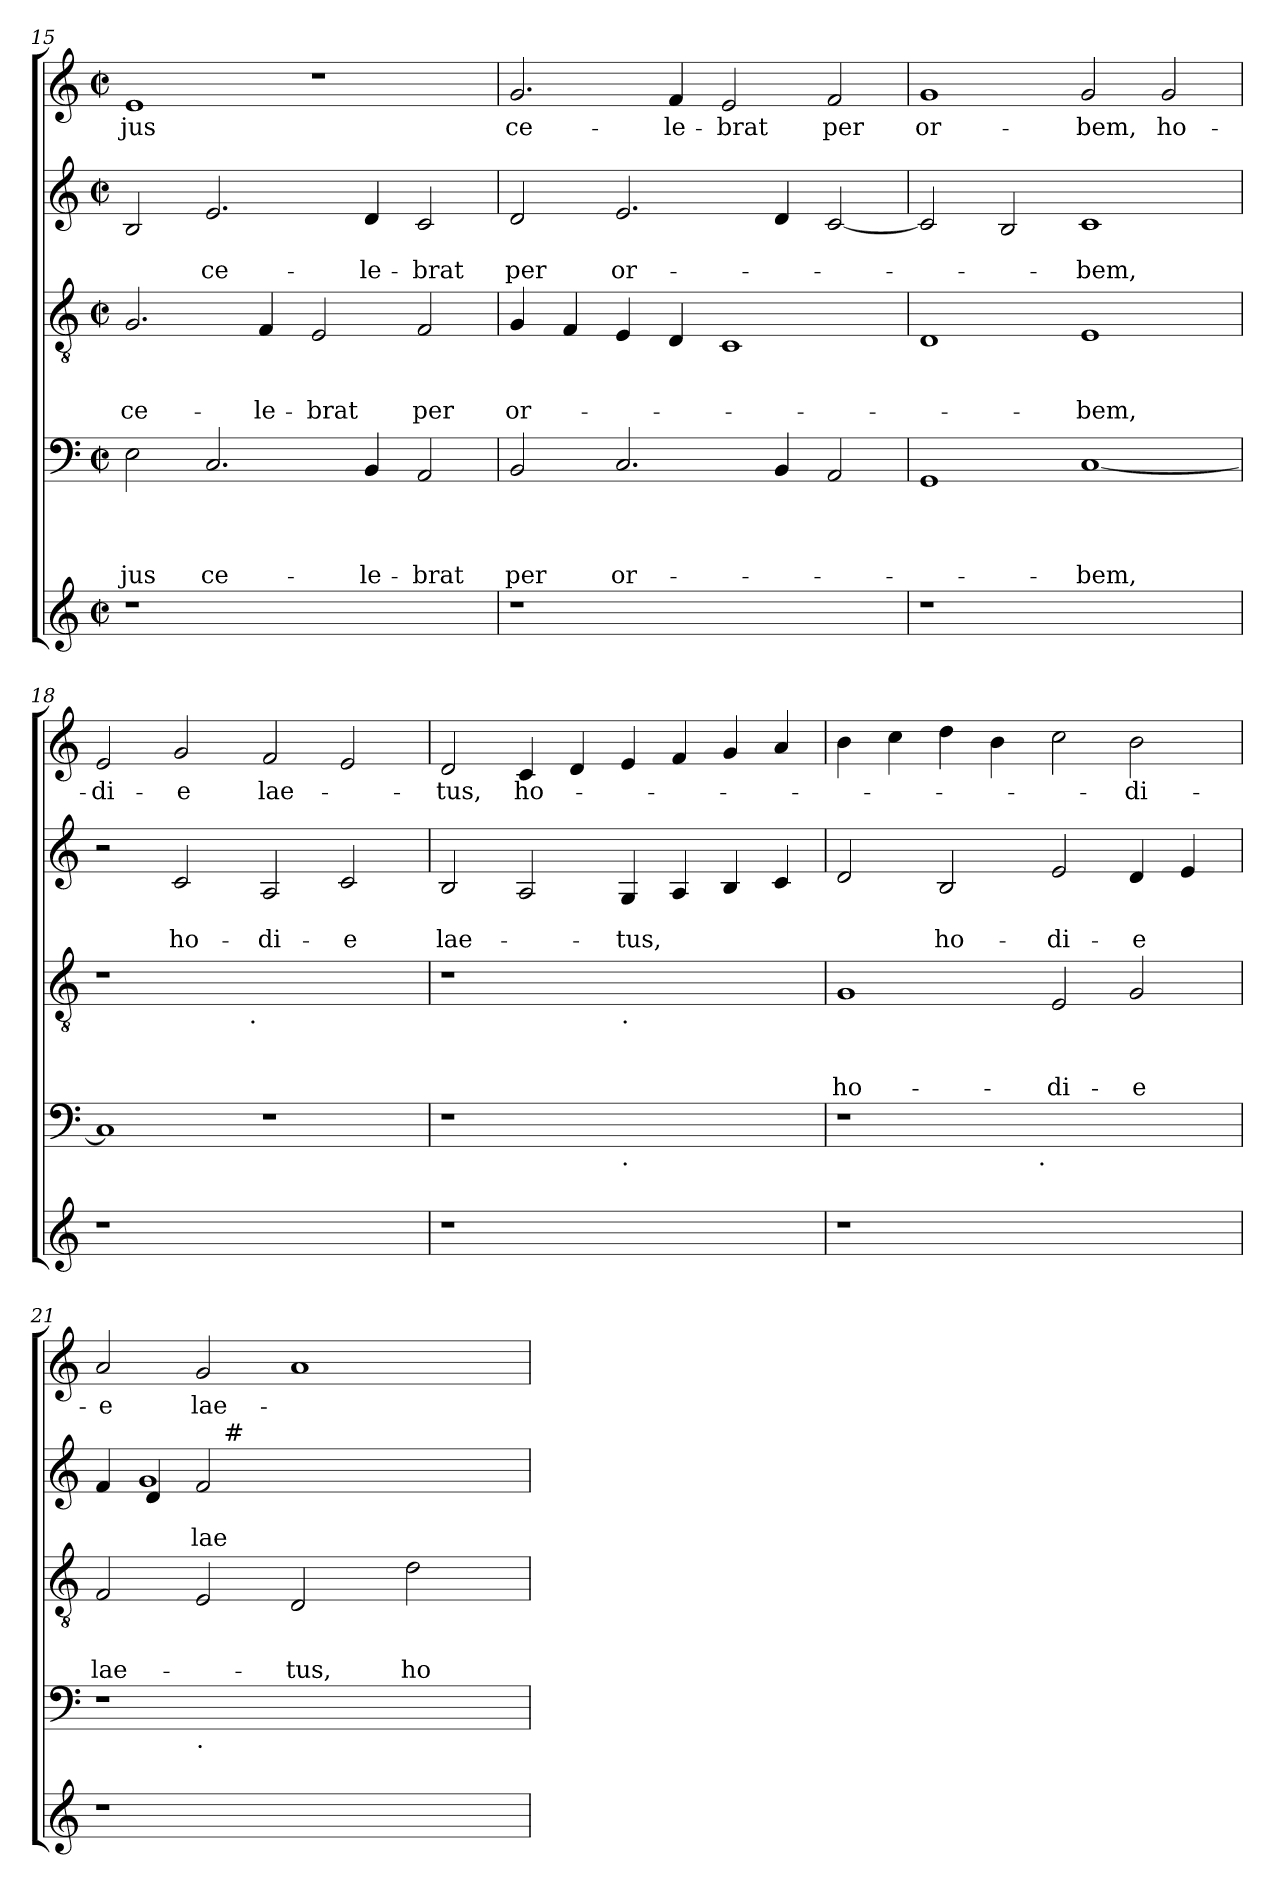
**kern	**kern	**text	**text	**text	**text	**kern	**text	**text	**text	**kern	**text	**text	**kern	**text
*part5	*part4	*part4	*part4	*part4	*part4	*part3	*part3	*part3	*part3	*part2	*part2	*part2	*part1	*part1
*staff5	*staff4	*staff4	*staff4	*staff4	*staff4	*staff3	*staff3	*staff3	*staff3	*staff2	*staff2	*staff2	*staff1	*staff1
*clefG2	*clefF4	*	*	*	*	*clefGv2	*	*	*	*clefG2	*	*	*clefG2	*
*k[]	*k[]	*	*	*	*	*k[]	*	*	*	*k[]	*	*	*k[]	*
*C:	*C:	*	*	*	*	*C:	*	*	*	*C:	*	*	*C:	*
*M2/2	*M2/2	*	*	*	*	*M2/2	*	*	*	*M2/2	*	*	*M2/2	*
*met(c|)	*met(c|)	*	*	*	*	*met(c|)	*	*	*	*met(c|)	*	*	*met(c|)	*
=15	=15	=15	=15	=15	=15	=15	=15	=15	=15	=15	=15	=15	=15	=15
!	!	!	!	!	!LO:LY:b	!	!	!	!LO:LY:b	!	!	!	!	!LO:LY:b
1r	2E\	.	.	.	-jus	2.G/	.	.	ce-	2B/	.	.	1e	-jus
!	!	!	!	!	!LO:LY:b	!	!	!	!	!	!	!LO:LY:b	!	!
.	2.C/	.	.	.	ce-	.	.	.	.	2.e/	.	ce-	.	.
!	!	!	!	!	!	!	!	!	!LO:LY:b	!	!	!	!	!
.	.	.	.	.	.	4F/	.	.	-le-	.	.	.	.	.
!	!	!	!	!	!	!	!	!	!LO:LY:b	!	!	!	!	!
1ryy	.	.	.	.	.	2E/	.	.	-brat	.	.	.	1r	.
!	!	!	!	!	!LO:LY:b	!	!	!	!	!	!	!LO:LY:b	!	!
.	4BB/	.	.	.	-le-	.	.	.	.	4d/	.	-le-	.	.
!	!	!	!	!	!LO:LY:b	!	!	!	!LO:LY:b	!	!	!LO:LY:b	!	!
.	2AA/	.	.	.	-brat	2F/	.	.	per	2c/	.	-brat	.	.
=16	=16	=16	=16	=16	=16	=16	=16	=16	=16	=16	=16	=16	=16	=16
!	!	!	!	!	!LO:LY:b	!	!	!	!LO:LY:b	!	!	!LO:LY:b	!	!LO:LY:b
1r	2BB/	.	.	.	per	4G/	.	.	or-	2d/	.	per	2.g/	ce-
.	.	.	.	.	.	4F/	.	.	.	.	.	.	.	.
!	!	!	!	!	!LO:LY:b	!	!	!	!	!	!	!LO:LY:b	!	!
.	2.C/	.	.	.	or-	4E/	.	.	.	2.e/	.	or-	.	.
!	!	!	!	!	!	!	!	!	!	!	!	!	!	!LO:LY:b
.	.	.	.	.	.	4D/	.	.	.	.	.	.	4f/	-le-
!	!	!	!	!	!	!	!	!	!	!	!	!	!	!LO:LY:b
1ryy	.	.	.	.	.	1C	.	.	.	.	.	.	2e/	-brat
.	4BB/	.	.	.	.	.	.	.	.	4d/	.	.	.	.
!	!	!	!	!	!	!	!	!	!	!	!	!	!	!LO:LY:b
.	2AA/	.	.	.	.	.	.	.	.	[<2c/	.	.	2f/	per
=17	=17	=17	=17	=17	=17	=17	=17	=17	=17	=17	=17	=17	=17	=17
!	!	!	!	!	!	!	!	!	!	!	!	!	!	!LO:LY:b
1r	1GG	.	.	.	.	1D	.	.	.	2c/]	.	.	1g	or-
.	.	.	.	.	.	.	.	.	.	2B/	.	.	.	.
!	!	!	!	!	!LO:LY:b	!	!	!	!LO:LY:b	!	!	!LO:LY:b	!	!LO:LY:b
1ryy	[<1C	.	.	.	-bem,	1E	.	.	-bem,	1c	.	-bem,	2g/	-bem,
!	!	!	!	!	!	!	!	!	!	!	!	!	!	!LO:LY:b
.	.	.	.	.	.	.	.	.	.	.	.	.	2g/	ho-
=18	=18	=18	=18	=18	=18	=18	=18	=18	=18	=18	=18	=18	=18	=18
!	!	!	!	!	!	!	!	!	!	!	!	!	!	!LO:LY:b
*	*	*	*	*	*	*^	*	*	*	*	*	*	*	*
1r	1C]	.	.	.	.	1r	2ryy	.	.	.	2r	.	.	2e/	-di-
!	!	!	!	!	!	!	!	!	!	!	!	!	!LO:LY:b	!	!LO:LY:b
.	.	.	.	.	.	.	4...ryy	.	.	.	2c/	.	ho-	2g/	-e
!	!	!	!	!	!	!	!LO:TX:b:t=.	!	!	!	!	!	!	!	!
.	.	.	.	.	.	.	1ryy	.	.	.	.	.	.	.	.
!	!	!	!	!	!	!	!	!	!	!	!	!	!LO:LY:b:rj	!	!LO:LY:b
1ryy	1r	.	.	.	.	1ryy	.	.	.	.	2A/	.	-di-	2f/	lae-
!	!	!	!	!	!	!	!	!	!	!	!	!	!LO:LY:b	!	!
.	.	.	.	.	.	.	.	.	.	.	2c/	.	-e	2e/	.
.	.	.	.	.	.	.	32ryy	.	.	.	.	.	.	.	.
!!LO:PB:g=z
=19	=19	=19	=19	=19	=19	=19	=19	=19	=19	=19	=19	=19	=19	=19	=19
!	!	!	!	!	!	!	!	!	!	!	!	!	!LO:LY:b	!	!LO:LY:b
*	*	*	*	*	*	*v	*v	*	*	*	*	*	*	*	*
1r	1r	.	.	.	.	1r	.	.	.	2B/	.	lae-	2d/	-tus,
!	!	!	!	!	!	!	!	!	!	!	!	!	!	!LO:LY:b
.	.	.	.	.	.	.	.	.	.	2A/	.	.	4c/	ho-
.	.	.	.	.	.	.	.	.	.	.	.	.	4d/	.
!	!	!	!	!	!	!LO:TX:b:t=.	!	!	!	!	!	!	!	!
!	!LO:TX:b:t=.	!	!	!	!	!	!	!	!	!	!	!	!	!
!	!	!	!	!	!	!	!	!	!	!	!	!LO:LY:b	!	!
1ryy	1ryy	.	.	.	.	1ryy	.	.	.	4G/	.	-tus,	4e/	.
.	.	.	.	.	.	.	.	.	.	4A/	.	.	4f/	.
.	.	.	.	.	.	.	.	.	.	4B/	.	.	4g/	.
.	.	.	.	.	.	.	.	.	.	4c/	.	.	4a/	.
=20	=20	=20	=20	=20	=20	=20	=20	=20	=20	=20	=20	=20	=20	=20
!	!	!	!	!	!	!	!	!	!LO:LY:b	!	!	!	!	!
*	*^	*	*	*	*	*	*	*	*	*	*	*	*	*
1r	1r	2ryy	.	.	.	.	1G	.	.	ho-	2d/	.	.	4b\	.
.	.	.	.	.	.	.	.	.	.	.	.	.	.	4cc\	.
!	!	!	!	!	!	!	!	!	!	!	!	!	!LO:LY:b	!	!
.	.	4...ryy	.	.	.	.	.	.	.	.	2B/	.	ho-	4dd\	.
.	.	.	.	.	.	.	.	.	.	.	.	.	.	4b\	.
!	!	!LO:TX:b:t=.	!	!	!	!	!	!	!	!	!	!	!	!	!
.	.	1ryy	.	.	.	.	.	.	.	.	.	.	.	.	.
!	!	!	!	!	!	!	!	!	!	!LO:LY:b	!	!	!LO:LY:b	!	!
1ryy	1ryy	.	.	.	.	.	2E/	.	.	-di-	2e/	.	-di-	2cc\	.
!	!	!	!	!	!	!	!	!	!	!LO:LY:b	!	!	!LO:LY:b	!	!LO:LY:b
.	.	.	.	.	.	.	2G/	.	.	-e	4d/	.	-e	2b\	-di-
.	.	.	.	.	.	.	.	.	.	.	4e/	.	.	.	.
.	.	32ryy	.	.	.	.	.	.	.	.	.	.	.	.	.
=21	=21	=21	=21	=21	=21	=21	=21	=21	=21	=21	=21	=21	=21	=21	=21
!	!	!	!	!	!	!	!	!	!	!LO:LY:b	!	!	!	!	!LO:LY:b
*	*	*	*	*	*	*	*	*	*	*	*^	*	*	*	*
*	*	*	*	*	*	*	*	*	*	*	*	*^	*	*	*	*
1r	1r	2ryy	.	.	.	.	2F/	.	.	lae-	4f/	4ryy	2ryy	.	.	2a/	-e
.	.	.	.	.	.	.	.	.	.	.	4d/	1g	.	.	.	.	.
!	!	!LO:TX:b:t=.	!	!	!	!	!	!	!	!	!	!	!	!	!	!	!
!	!	!	!	!	!	!	!	!	!	!	!	!	!	!	!LO:LY:b	!	!LO:LY:b
.	.	1.ryy	.	.	.	.	2E/	.	.	.	16.ryy	.	2f/	.	lae	2g/	lae-
!	!	!	!	!	!	!	!	!	!	!	!LO:TX:a:t=#	!	!	!	!	!	!
.	.	.	.	.	.	.	.	.	.	.	2.ryy	.	.	.	.	.	.
!	!	!	!	!	!	!	!	!	!	!LO:LY:b	!	!	!	!	!	!	!
1ryy	1ryy	.	.	.	.	.	2D/	.	.	-tus,	.	.	2.ryy	.	.	1a	.
.	.	.	.	.	.	.	.	.	.	.	.	2.ryy	.	.	.	.	.
.	.	.	.	.	.	.	.	.	.	.	2ryy	.	.	.	.	.	.
!	!	!	!	!	!	!	!	!	!	!LO:LY:b	!	!	!	!	!	!	!
.	.	.	.	.	.	.	2d\	.	.	ho-	.	.	.	.	.	.	.
.	.	.	.	.	.	.	.	.	.	.	.	.	4ryy	.	.	.	.
.	.	.	.	.	.	.	.	.	.	.	8ryy	.	.	.	.	.	.
.	.	.	.	.	.	.	.	.	.	.	32ryy	.	.	.	.	.	.
*	*v	*v	*	*	*	*	*	*	*	*	*v	*v	*v	*	*	*	*
=	=	=	=	=	=	=	=	=	=	=	=	=	=	=
*-	*-	*-	*-	*-	*-	*-	*-	*-	*-	*-	*-	*-	*-	*-
